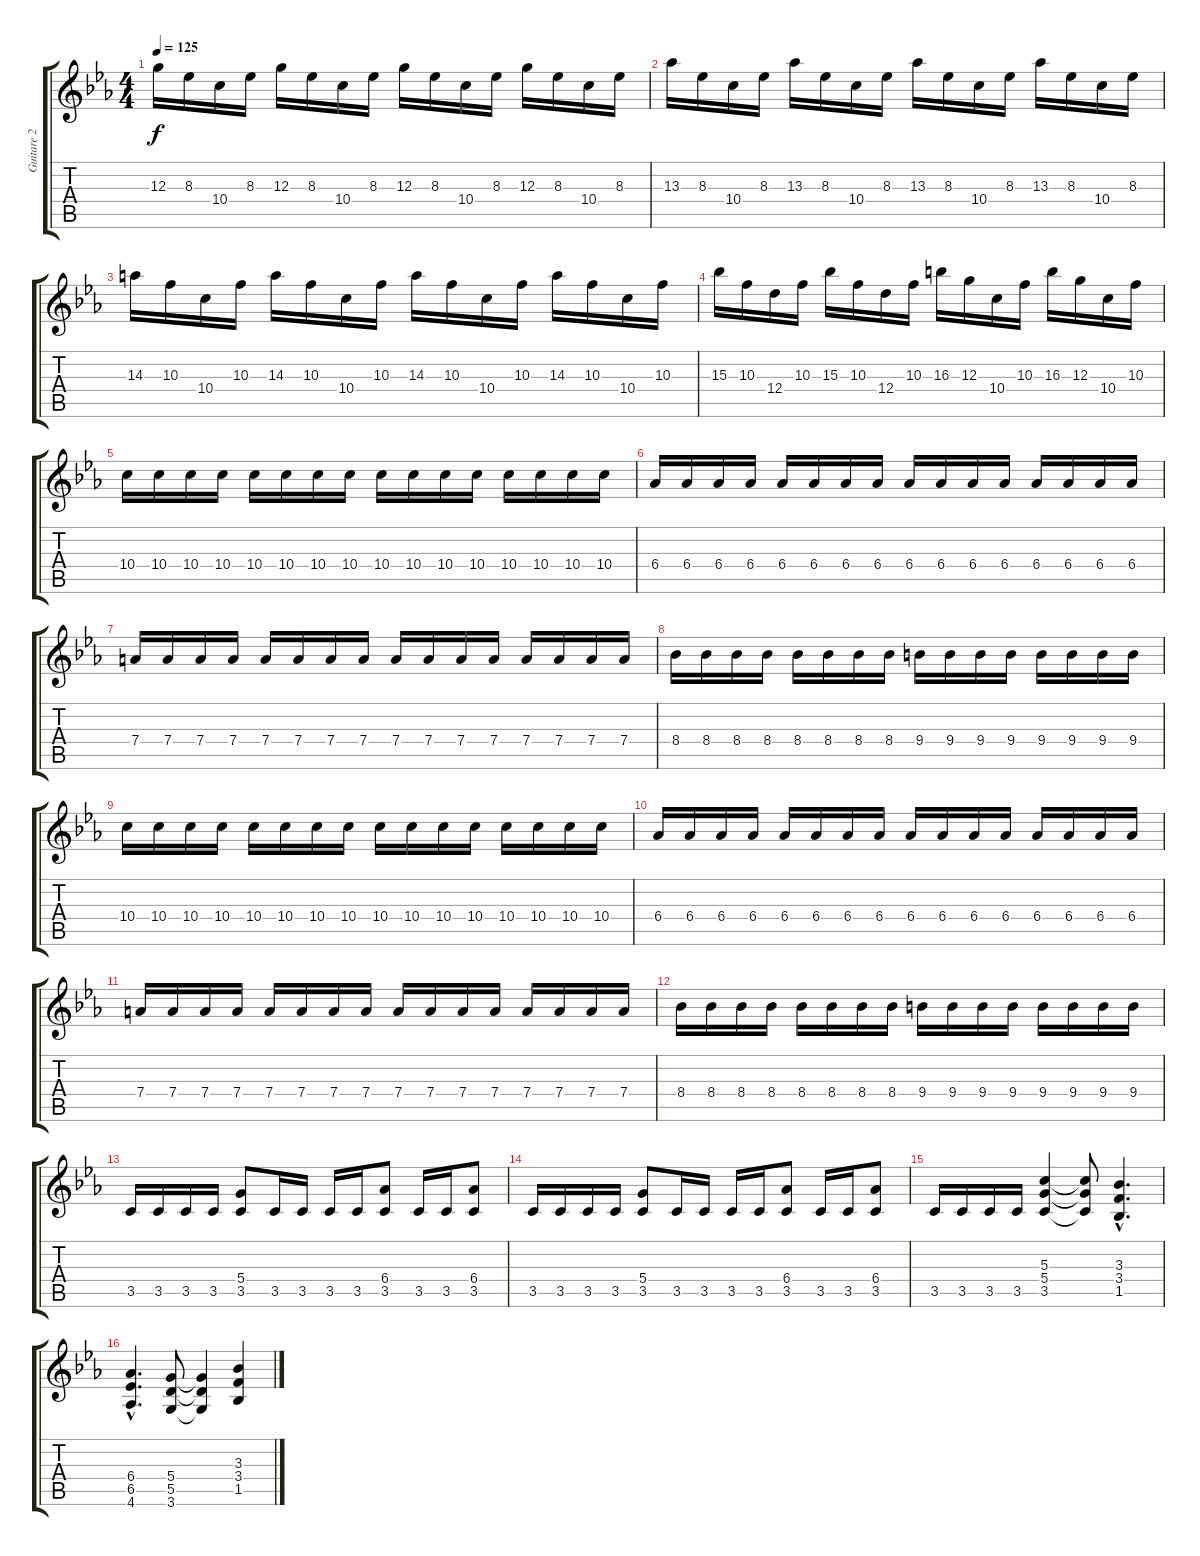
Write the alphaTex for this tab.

\track ("Guitare 2" "Guitare 2") {instrument acousticguitarnylon}
\staff {score tabs}
\tuning (E4 B3 G3 D3 A2 E2) {hide}
\ts (4 4)
\tempo 125
\clef g2
\ks eb
12.3.16{dy f} 8.3.16 10.4.16 8.3.16 12.3.16 8.3.16 10.4.16 8.3.16 12.3.16 8.3.16 10.4.16 8.3.16 12.3.16 8.3.16 10.4.16 8.3.16 |
13.3.16 8.3.16 10.4.16 8.3.16 13.3.16 8.3.16 10.4.16 8.3.16 13.3.16 8.3.16 10.4.16 8.3.16 13.3.16 8.3.16 10.4.16 8.3.16 |
14.3.16 10.3.16 10.4.16 10.3.16 14.3.16 10.3.16 10.4.16 10.3.16 14.3.16 10.3.16 10.4.16 10.3.16 14.3.16 10.3.16 10.4.16 10.3.16 |
15.3.16 10.3.16 12.4.16 10.3.16 15.3.16 10.3.16 12.4.16 10.3.16 16.3.16 12.3.16 10.4.16 10.3.16 16.3.16 12.3.16 10.4.16 10.3.16 |
10.4.16 10.4.16 10.4.16 10.4.16 10.4.16 10.4.16 10.4.16 10.4.16 10.4.16 10.4.16 10.4.16 10.4.16 10.4.16 10.4.16 10.4.16 10.4.16 |
6.4.16 6.4.16 6.4.16 6.4.16 6.4.16 6.4.16 6.4.16 6.4.16 6.4.16 6.4.16 6.4.16 6.4.16 6.4.16 6.4.16 6.4.16 6.4.16 |
7.4.16 7.4.16 7.4.16 7.4.16 7.4.16 7.4.16 7.4.16 7.4.16 7.4.16 7.4.16 7.4.16 7.4.16 7.4.16 7.4.16 7.4.16 7.4.16 |
8.4.16 8.4.16 8.4.16 8.4.16 8.4.16 8.4.16 8.4.16 8.4.16 9.4.16 9.4.16 9.4.16 9.4.16 9.4.16 9.4.16 9.4.16 9.4.16 |
10.4.16 10.4.16 10.4.16 10.4.16 10.4.16 10.4.16 10.4.16 10.4.16 10.4.16 10.4.16 10.4.16 10.4.16 10.4.16 10.4.16 10.4.16 10.4.16 |
6.4.16 6.4.16 6.4.16 6.4.16 6.4.16 6.4.16 6.4.16 6.4.16 6.4.16 6.4.16 6.4.16 6.4.16 6.4.16 6.4.16 6.4.16 6.4.16 |
7.4.16 7.4.16 7.4.16 7.4.16 7.4.16 7.4.16 7.4.16 7.4.16 7.4.16 7.4.16 7.4.16 7.4.16 7.4.16 7.4.16 7.4.16 7.4.16 |
8.4.16 8.4.16 8.4.16 8.4.16 8.4.16 8.4.16 8.4.16 8.4.16 9.4.16 9.4.16 9.4.16 9.4.16 9.4.16 9.4.16 9.4.16 9.4.16 |
3.5.16 3.5.16 3.5.16 3.5.16 (5.4 3.5).8 3.5.16 3.5.16 3.5.16 3.5.16 (6.4 3.5).8 3.5.16 3.5.16 (6.4 3.5).8 |
3.5.16 3.5.16 3.5.16 3.5.16 (5.4 3.5).8 3.5.16 3.5.16 3.5.16 3.5.16 (6.4 3.5).8 3.5.16 3.5.16 (6.4 3.5).8 |
3.5.16 3.5.16 3.5.16 3.5.16 (5.3 5.4 3.5).4 (5.3{t} 5.4{t} 3.5{t}).8 (3.3{hac} 3.4{hac} 1.5{hac}).4{d} |
(6.4{hac} 6.5{hac} 4.6{hac}).4{d} (5.4 5.5 3.6).8 (5.4{t} 5.5{t} 3.6{t}).4 (3.3 3.4 1.5).4
